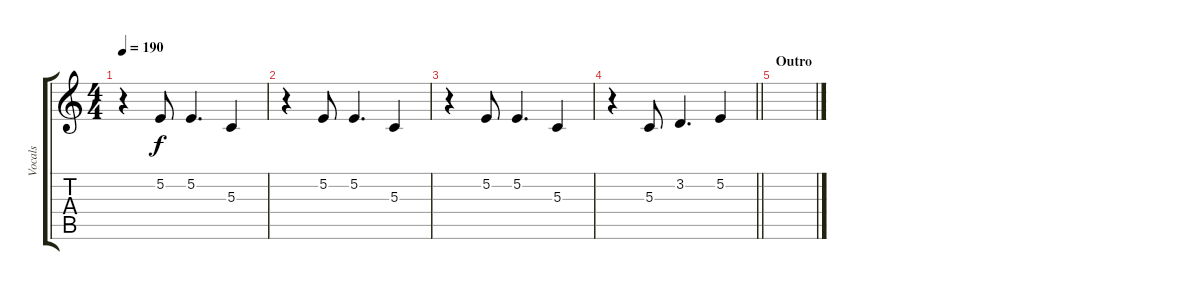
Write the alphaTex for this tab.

\track ("Vocals" "Vocals") {instrument altosax}
\staff {score tabs}
\tuning (E4 B3 G3 D3 A2 E2) {hide}
\ts (4 4)
\tempo 190
\clef g2
\ks c
r.4{dy f} 5.2.8 5.2.4{d} 5.3.4 |
r.4 5.2.8 5.2.4{d} 5.3.4 |
r.4 5.2.8 5.2.4{d} 5.3.4 |
\barLineRight lightlight
r.4 5.3.8 3.2.4{d} 5.2.4 |
\section ("" "Outro")
